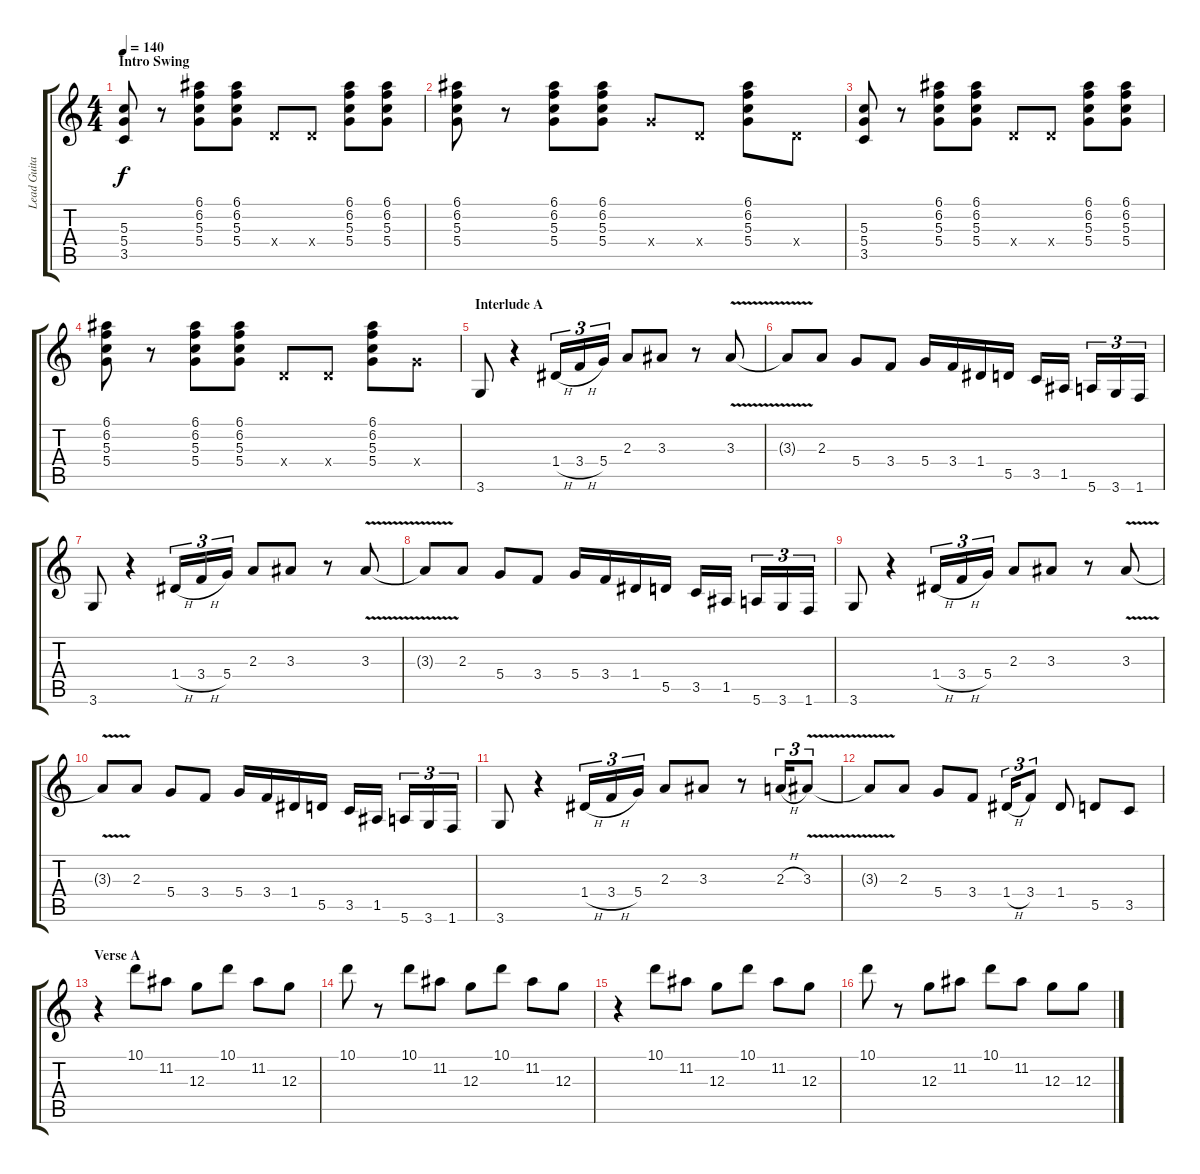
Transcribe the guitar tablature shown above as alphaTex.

\track ("Lead Guitar" "Lead Guita") {instrument distortionguitar}
\staff {score tabs}
\tuning (E4 B3 G3 D3 A2 E2) {hide}
\ts (4 4)
\section ("" "Intro Swing")
\tempo 140
\clef g2
\ks c
(5.3 5.4 3.5).8{dy f} r.8 (6.1 6.2 5.3 5.4).8 (6.1 6.2 5.3 5.4).8 0.4{x}.8 0.4{x}.8 (6.1 6.2 5.3 5.4).8 (6.1 6.2 5.3 5.4).8 |
(6.1 6.2 5.3 5.4).8 r.8 (6.1 6.2 5.3 5.4).8 (6.1 6.2 5.3 5.4).8 5.4{x}.8 0.4{x}.8 (6.1 6.2 5.3 5.4).8 0.4{x}.8 |
(5.3 5.4 3.5).8 r.8 (6.1 6.2 5.3 5.4).8 (6.1 6.2 5.3 5.4).8 0.4{x}.8 0.4{x}.8 (6.1 6.2 5.3 5.4).8 (6.1 6.2 5.3 5.4).8 |
(6.1 6.2 5.3 5.4).8 r.8 (6.1 6.2 5.3 5.4).8 (6.1 6.2 5.3 5.4).8 0.4{x}.8 0.4{x}.8 (6.1 6.2 5.3 5.4).8 5.4{x}.8 |
\section ("" "Interlude A")
3.6.8{volume 13 instrument distortionguitar} r.4 1.4{h}.16{tu (3 2)} 3.4{h}.16{tu (3 2)} 5.4.16{tu (3 2)} 2.3.8 3.3.8 r.8 3.3{v}.8 |
3.3{t}.8 2.3.8 5.4.8 3.4.8 5.4.16 3.4.16 1.4.16 5.5.16 3.5.16 1.5.16 5.6.16{tu (3 2)} 3.6.16{tu (3 2)} 1.6.16{tu (3 2)} |
3.6.8 r.4 1.4{h}.16{tu (3 2)} 3.4{h}.16{tu (3 2)} 5.4.16{tu (3 2)} 2.3.8 3.3.8 r.8 3.3{v}.8 |
3.3{t}.8 2.3.8 5.4.8 3.4.8 5.4.16 3.4.16 1.4.16 5.5.16 3.5.16 1.5.16 5.6.16{tu (3 2)} 3.6.16{tu (3 2)} 1.6.16{tu (3 2)} |
3.6.8 r.4 1.4{h}.16{tu (3 2)} 3.4{h}.16{tu (3 2)} 5.4.16{tu (3 2)} 2.3.8 3.3.8 r.8 3.3{v}.8 |
3.3{t}.8 2.3.8 5.4.8 3.4.8 5.4.16 3.4.16 1.4.16 5.5.16 3.5.16 1.5.16 5.6.16{tu (3 2)} 3.6.16{tu (3 2)} 1.6.16{tu (3 2)} |
3.6.8 r.4 1.4{h}.16{tu (3 2)} 3.4{h}.16{tu (3 2)} 5.4.16{tu (3 2)} 2.3.8 3.3.8 r.8 2.3{h}.16{tu (3 2)} 3.3{v}.8{tu (3 2)} |
3.3{t}.8 2.3.8 5.4.8 3.4.8 1.4{h}.16{tu (3 2)} 3.4.8{tu (3 2)} 1.4.8 5.5.8 3.5.8 |
\section ("" "Verse A")
r.4 10.1.8 11.2.8 12.3.8 10.1.8 11.2.8 12.3.8 |
10.1.8 r.8 10.1.8 11.2.8 12.3.8 10.1.8 11.2.8 12.3.8 |
r.4 10.1.8 11.2.8 12.3.8 10.1.8 11.2.8 12.3.8 |
10.1.8 r.8 12.3.8 11.2.8 10.1.8 11.2.8 12.3.8 12.3.8
